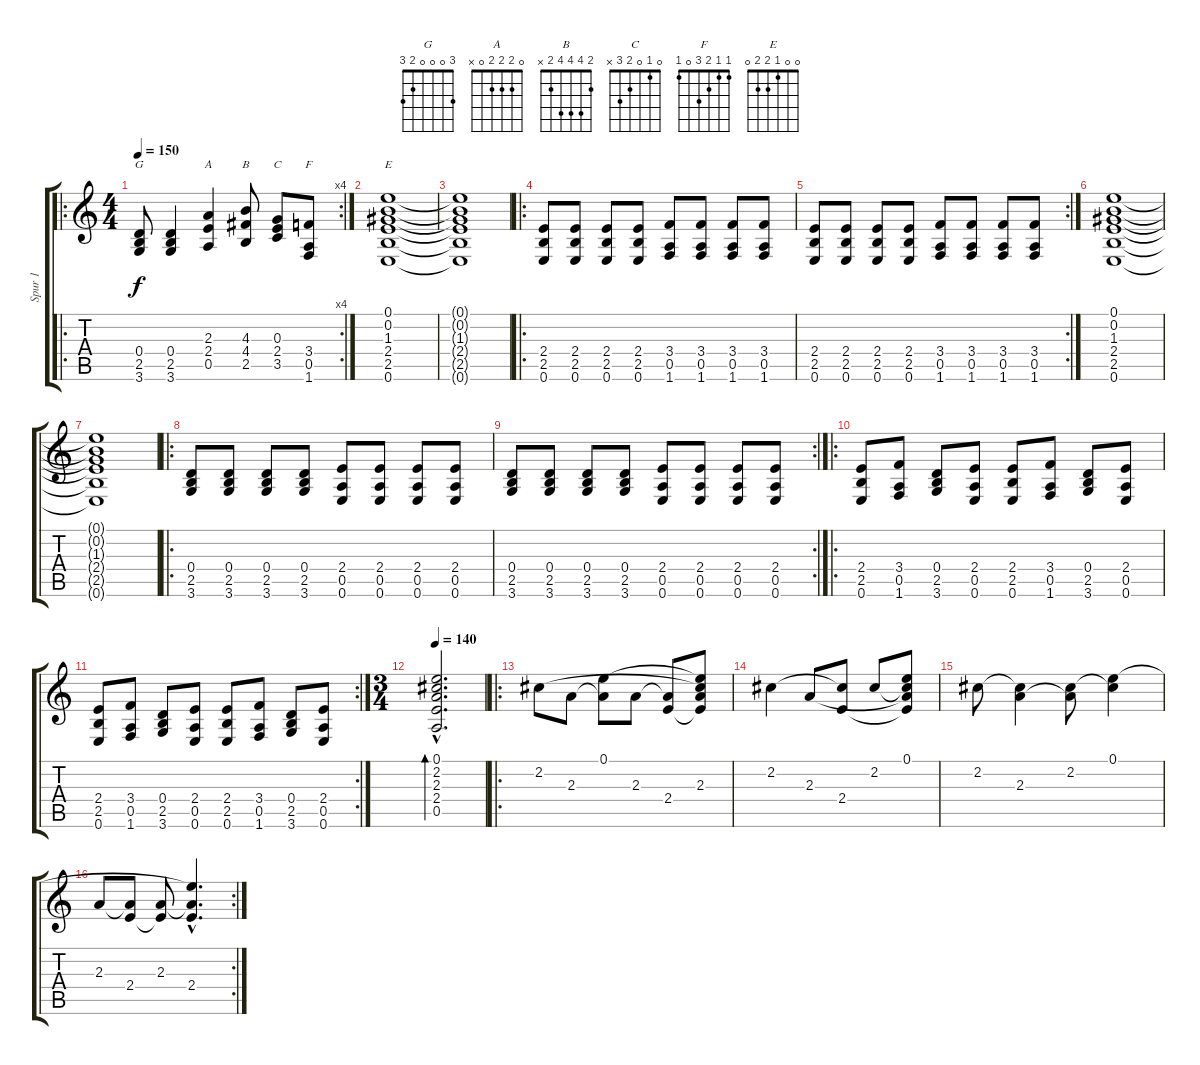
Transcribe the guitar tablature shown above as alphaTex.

\track ("Spur 1" "Spur 1") {instrument acousticguitarnylon}
\staff {score tabs}
\tuning (E4 B3 G3 D3 A2 E2) {hide}
\chord ("G" 3 0 0 0 2 3)
\chord ("A" 0 2 2 2 0 x)
\chord ("B" 2 4 4 4 2 x)
\chord ("C" 0 1 0 2 3 x)
\chord ("F" 1 1 2 3 0 1)
\chord ("E" 0 0 1 2 2 0)
\ro
\rc 4
\ts (4 4)
\tempo 150
\clef g2
\ks c
(0.4 2.5 3.6).8{ch "G" dy f instrument distortionguitar} (0.4 2.5 3.6).4 (2.3 2.4 0.5).4{ch "A"} (4.3 4.4 2.5).8{ch "B"} (0.3 2.4 3.5).8{ch "C"} (3.4 0.5 1.6).8{ch "F"} |
(0.1 0.2 1.3 2.4 2.5 0.6).1{ch "E"} |
(0.1{t} 0.2{t} 1.3{t} 2.4{t} 2.5{t} 0.6{t}).1 |
\ro
(2.4 2.5 0.6).8 (2.4 2.5 0.6).8 (2.4 2.5 0.6).8 (2.4 2.5 0.6).8 (3.4 0.5 1.6).8 (3.4 0.5 1.6).8 (3.4 0.5 1.6).8 (3.4 0.5 1.6).8 |
\rc 2
(2.4 2.5 0.6).8 (2.4 2.5 0.6).8 (2.4 2.5 0.6).8 (2.4 2.5 0.6).8 (3.4 0.5 1.6).8 (3.4 0.5 1.6).8 (3.4 0.5 1.6).8 (3.4 0.5 1.6).8 |
(0.1 0.2 1.3 2.4 2.5 0.6).1 |
(0.1{t} 0.2{t} 1.3{t} 2.4{t} 2.5{t} 0.6{t}).1 |
\ro
(0.4 2.5 3.6).8 (0.4 2.5 3.6).8 (0.4 2.5 3.6).8 (0.4 2.5 3.6).8 (2.4 0.5 0.6).8 (2.4 0.5 0.6).8 (2.4 0.5 0.6).8 (2.4 0.5 0.6).8 |
\rc 2
(0.4 2.5 3.6).8 (0.4 2.5 3.6).8 (0.4 2.5 3.6).8 (0.4 2.5 3.6).8 (2.4 0.5 0.6).8 (2.4 0.5 0.6).8 (2.4 0.5 0.6).8 (2.4 0.5 0.6).8 |
\ro
(2.4 2.5 0.6).8 (3.4 0.5 1.6).8 (0.4 2.5 3.6).8 (2.4 0.5 0.6).8 (2.4 2.5 0.6).8 (3.4 0.5 1.6).8 (0.4 2.5 3.6).8 (2.4 0.5 0.6).8 |
\rc 2
(2.4 2.5 0.6).8 (3.4 0.5 1.6).8 (0.4 2.5 3.6).8 (2.4 0.5 0.6).8 (2.4 2.5 0.6).8 (3.4 0.5 1.6).8 (0.4 2.5 3.6).8 (2.4 0.5 0.6).8 |
\ts (3 4)
\tempo 140
(0.1{hac} 2.2{hac} 2.3{hac} 2.4{hac} 0.5{hac}).2{d bd 240 instrument acousticguitarnylon} |
\ro
2.2.8 2.3.8 (0.1 2.3{t}).8 2.3.8 (2.3{t} 2.4).8 (0.1{t} 2.2{t} 2.3 2.4{t}).8 |
2.2.4 2.3.8 (2.2{t} 2.4).8 2.2.8 (0.1 2.2{t} 2.3{t} 2.4{t}).8 |
2.2.8 (2.2{t} 2.3).4 (2.2 2.3{t}).8 (0.1 2.2{t}).4 |
\rc 2
2.3.8 (2.3{t} 2.4).8 (2.3 2.4{t}).8 (0.1{hac t} 2.3{hac t} 2.4{hac}).4{d}
